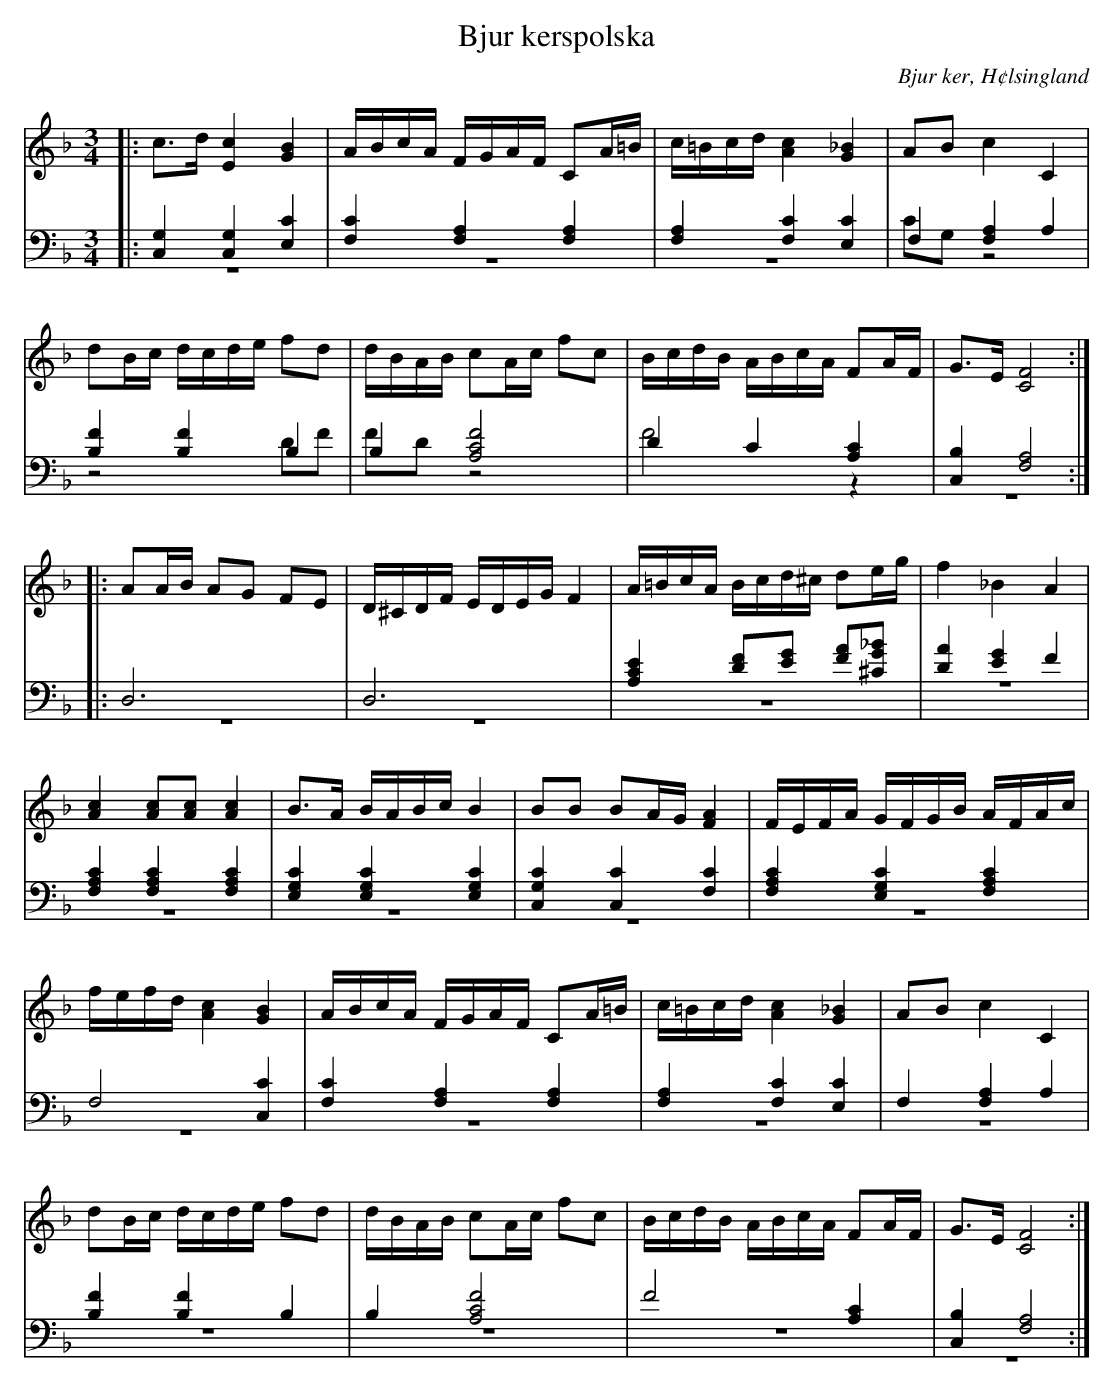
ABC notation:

X:1
T: Bjur kerspolska
O: Bjur ker, H¢lsingland
M: 3/4
L: 1/16
K: F
V:1
V:2
V:3 merge
V:1
|: c2>d2 [E4c4] [G4B4]|ABcA FGAF C2A=B|c=Bcd [A4c4] [G4_B4]|A2B2 c4 C4 |
d2Bc dcde f2d2|dBAB c2Ac f2c2|BcdB ABcA F2AF|G2>E2 [C8F8]:|
|:A2AB A2G2 F2E2|D^CDF EDEG F4|A=BcA Bcd^c d2eg|f4 _B4 A4 |
[A4c4] [A2c2][A2c2] [A4c4]|B2>A2 BABc B4|B2B2 B2AG [F4A4]|FEFA GFGB AFAc|
fefd [A4c4] [G4B4]|ABcA FGAF C2A=B|c=Bcd [A4c4] [G4_B4]|A2B2 c4 C4 |
d2Bc dcde f2d2|dBAB c2Ac f2c2|BcdB ABcA F2AF|G2>E2 [C8F8]:|
V:2 clef=bass
|: [C,4G,4] [C,4G,4] [E,4C4]|[F,4C4] [F,4A,4] [F,4A,4]|[F,4A,4] [F,4C4] [E,4C4]| F,4 [F,4A,4] A,4|
[B,4F4] [B,4F4] B,4|B,4 [A,8C8F8]|D4 C4 [A,4C4]|[C,4B,4] [F,8A,8]:|
|:D,12|D,12|[A,4C4E4] [D2F2][E2G2] [F2A2][^C2G2_B2]|
[D4A4] [E4G4] F4|[F,4A,4C4] [F,4A,4C4] [F,4A,4C4]|[E,4G,4C4] [E,4G,4C4] [E,4G,4C4]|[C,4G,4C4] [C,4C4] [F,4C4]|
[F,4A,4C4] [E,4G,4C4] [F,4A,4C4]|F,8 [C,4C4]|[F,4C4] [F,4A,4] [F,4A,4]|[F,4A,4] [F,4C4] [E,4C4]|
F,4 [F,4A,4] A,4|[B,4F4] [B,4F4] B,4|B,4 [A,8C8F8]|F8  [A,4C4]|[C,4B,4] [F,8A,8]:|
V:3 clef=bass
|:z12|z12|z12|C2G,2 z8 |
z8 D2F2|F2D2 z8|F8 z4|z12:|
|:z12|z12|z12|z12 |
z12|z12|z12|z12|
z12|z12|z12|z12 |
z12|z12|z12|z12:|
